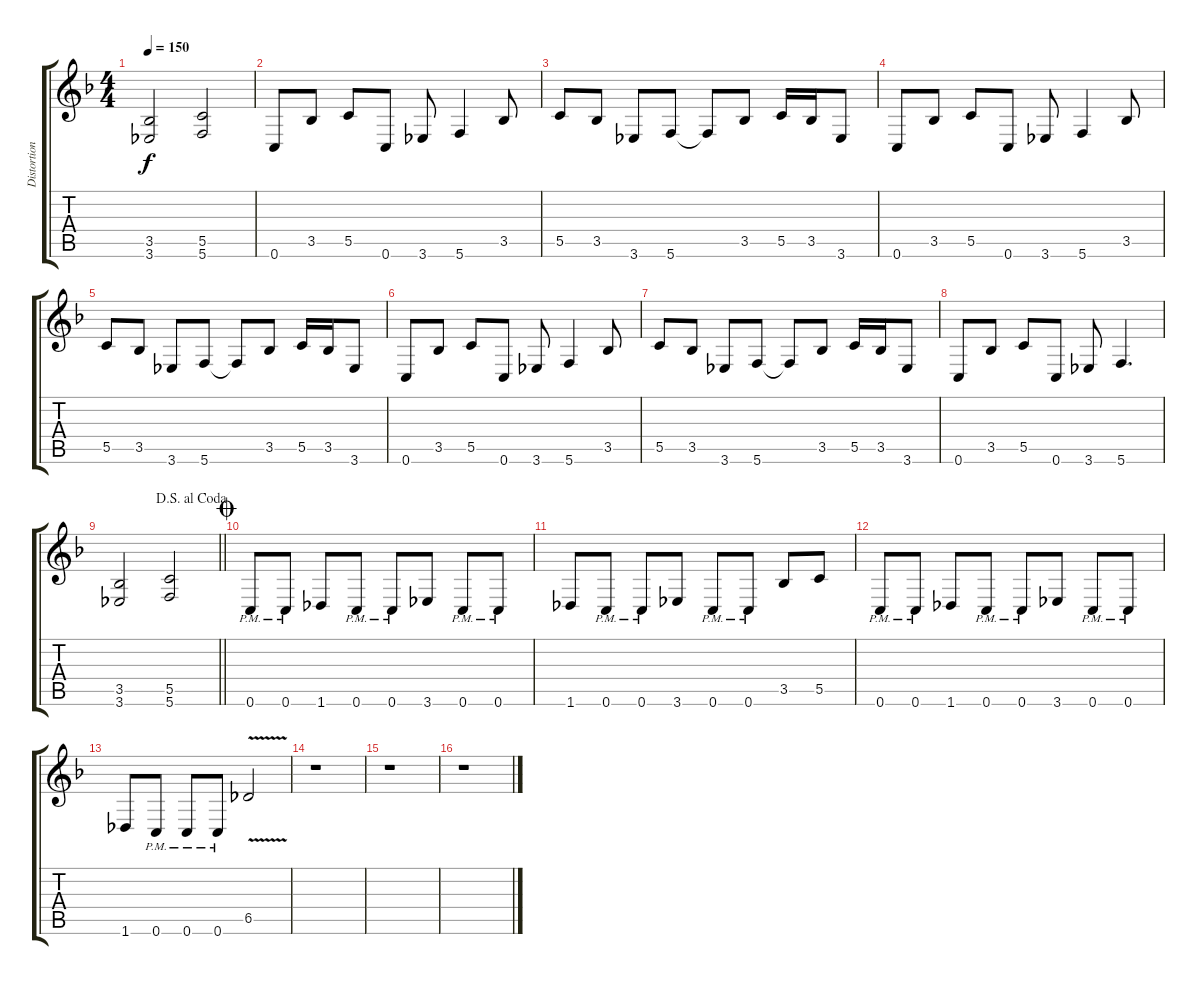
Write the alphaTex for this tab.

\track ("Distortion" "Distortion") {instrument distortionguitar}
\staff {score tabs}
\tuning (D4 A3 F3 C3 G2 C2) {hide}
\ts (4 4)
\tempo 150
\clef g2
\ks f
(3.5 3.6).2{dy f} (5.5 5.6).2 |
0.6.8 3.5.8 5.5.8 0.6.8 3.6.8 5.6.4 3.5.8 |
5.5.8 3.5.8 3.6.8 5.6.8 5.6{t}.8 3.5.8 5.5.16 3.5.16 3.6.8 |
0.6.8 3.5.8 5.5.8 0.6.8 3.6.8 5.6.4 3.5.8 |
5.5.8 3.5.8 3.6.8 5.6.8 5.6{t}.8 3.5.8 5.5.16 3.5.16 3.6.8 |
0.6.8 3.5.8 5.5.8 0.6.8 3.6.8 5.6.4 3.5.8 |
5.5.8 3.5.8 3.6.8 5.6.8 5.6{t}.8 3.5.8 5.5.16 3.5.16 3.6.8 |
0.6.8 3.5.8 5.5.8 0.6.8 3.6.8 5.6.4{d} |
\jump dalsegnoalcoda
\barLineRight lightlight
(3.5 3.6).2 (5.5 5.6).2 |
\jump coda
0.6{pm}.8 0.6{pm}.8 1.6.8 0.6{pm}.8 0.6{pm}.8 3.6.8 0.6{pm}.8 0.6{pm}.8 |
1.6.8 0.6{pm}.8 0.6{pm}.8 3.6.8 0.6{pm}.8 0.6{pm}.8 3.5.8 5.5.8 |
0.6{pm}.8 0.6{pm}.8 1.6.8 0.6{pm}.8 0.6{pm}.8 3.6.8 0.6{pm}.8 0.6{pm}.8 |
1.6.8 0.6{pm}.8 0.6{pm}.8 0.6{pm}.8 6.5{v}.2 |
r.1 |
r.1 |
r.1
